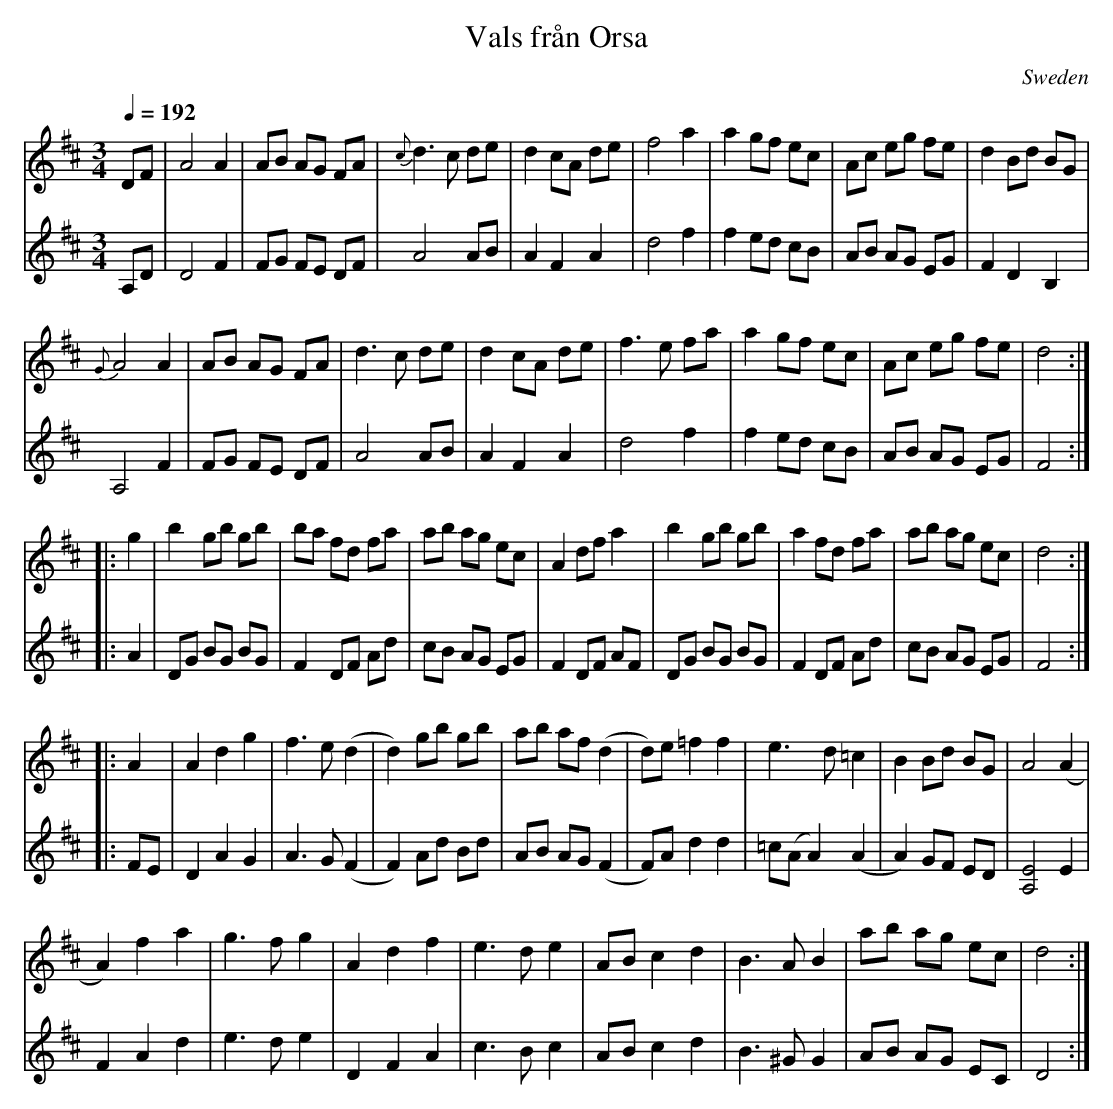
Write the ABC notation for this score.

X:1
T:Vals från Orsa
M:3/4
O:Sweden
Q:1/4=192
K:D
V:1
DF|\
A4A2| AB AG FA| {c}d3c de| d2 cA de|\
f4a2| a2 gf ec| Ac eg fe| d2 Bd BG|
{G}A4 A2| AB AG FA| d3c de| d2cA de|\
f3e fa| a2 gf ec| Ac eg fe| d4:|
|: g2|\
b2 gb gb| ba fd fa| ab ag ec| A2 df a2|\
b2gb gb| a2 fd fa| ab ag ec| d4:|
|: A2|\
A2 d2g2| f3e (d2| d2) gb gb| ab af (d2|\
d)e =f2 f2| e3d =c2| B2 Bd BG| A4 (A2|
A2) f2 a2| g3f g2| A2 d2 f2| e3d e2|\
AB c2d2| B3A B2| ab ag ec| d4:|
V:2
A,D|\
D4F2|FG FE DF| A4AB| A2F2A2| \
d4f2| f2 ed cB| AB AG EG| F2D2B,2|\
A,4F2| FG FE DF| A4AB| A2F2A2| \
d4f2| f2 ed cB| AB AG EG| F4 :|\
|:A2|\
DG BG BG| F2DF Ad| cB AG EG| F2DF AF|\
DG BG BG| F2DF Ad| cB AG EG| F4:|\
|:FE|\
D2A2G2| A3G (F2|F2)Ad Bd| AB AG (F2|\
F)A d2d2| =c(A A2)(A2|A2)GF ED |[A,4E4]E2|\
F2A2d2|e3de2| D2F2A2| c3Bc2| \
AB c2d2| B3^G G2| AB AG EC| D4:|
